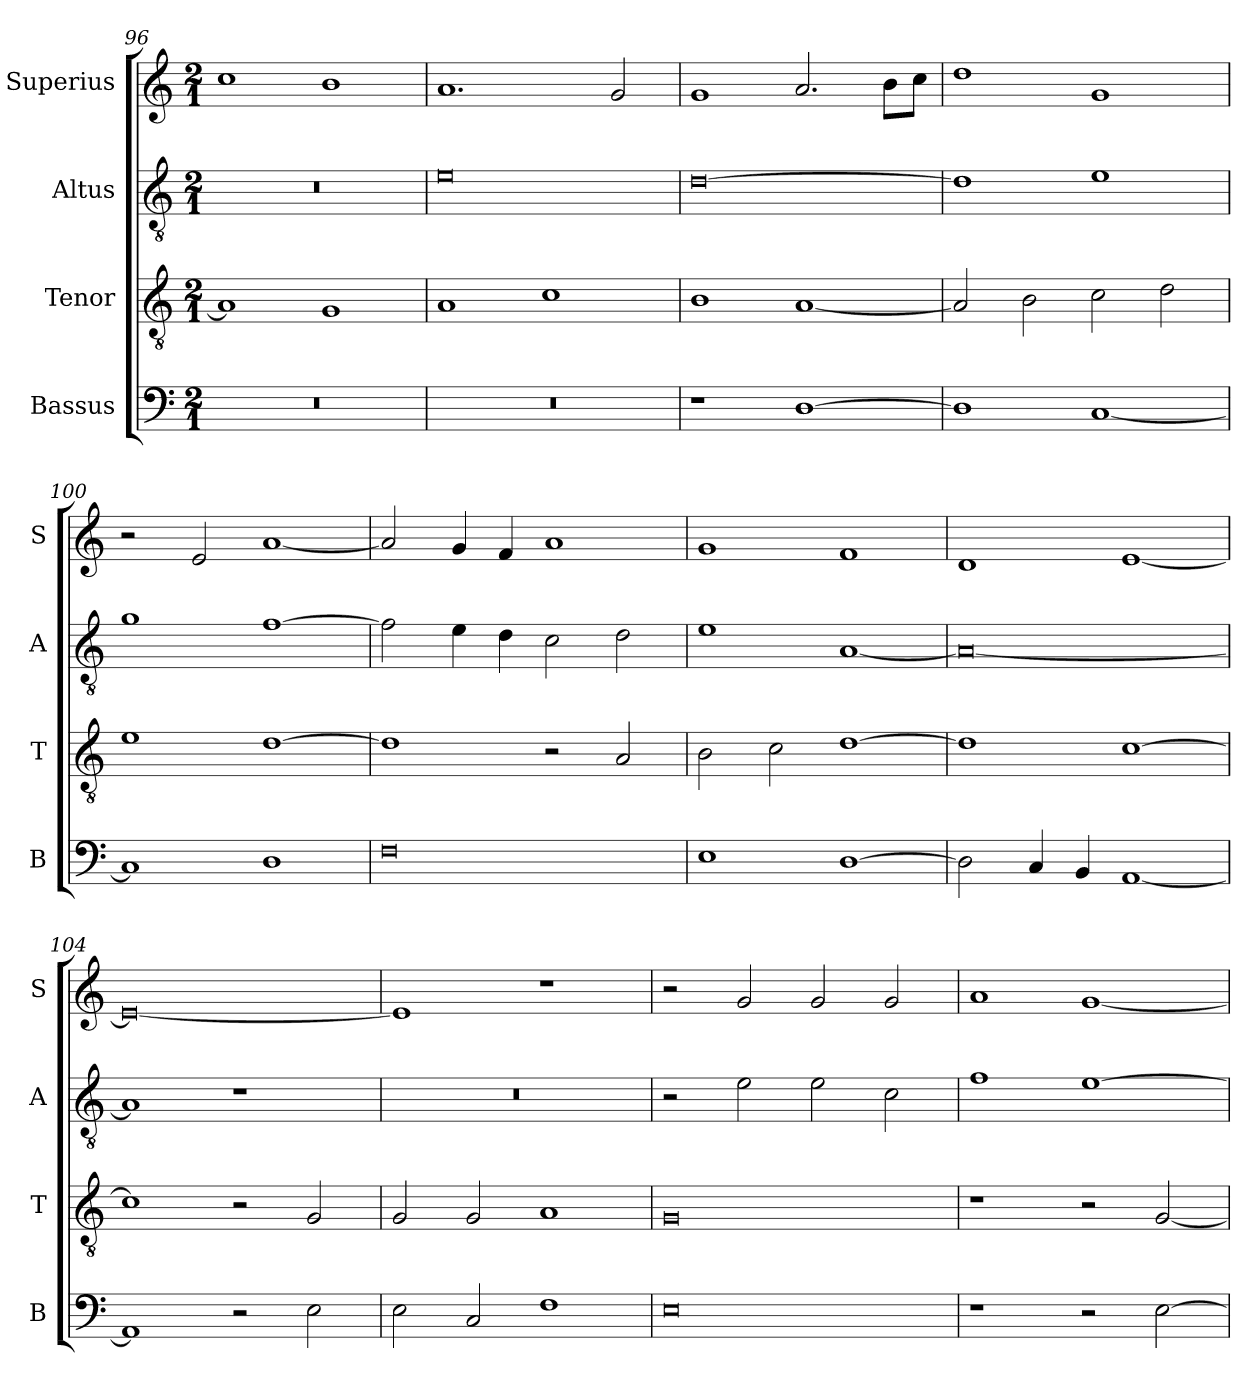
**kern	**kern	**kern	**kern
*part4	*part3	*part2	*part1
*staff4	*staff3	*staff2	*staff1
*I"Bassus	*I"Tenor	*I"Altus	*I"Superius
*I'B	*I'T	*I'A	*I'S
*clefF4	*clefGv2	*clefGv2	*clefG2
*k[]	*k[]	*k[]	*k[]
*C:	*C:	*C:	*C:
*M2/1	*M2/1	*M2/1	*M2/1
=96	=96	=96	=96
0r	1A]	0r	1cc
.	1G	.	1b
=97	=97	=97	=97
0r	1A	0e	1.a
.	1c	.	.
.	.	.	2g
=98	=98	=98	=98
1r	1B	[0d	1g
[1D	[1A	.	2.a
.	.	.	8bL
.	.	.	8ccJ
=99	=99	=99	=99
1D]	2A]	1d]	1dd
.	2B	.	.
[1C	2c	1e	1g
.	2d	.	.
=100	=100	=100	=100
1C]	1e	1g	2r
.	.	.	2e
1D	[1d	[1f	[1a
=101	=101	=101	=101
0F	1d]	2f]	2a]
.	.	4e	4g
.	.	4d	4f
.	2r	2c	1a
.	2A	2d	.
=102	=102	=102	=102
1E	2B	1e	1g
.	2c	.	.
[1D	[1d	[1A	1f
=103	=103	=103	=103
2D]	1d]	0A_	1d
4C	.	.	.
4BB	.	.	.
[1AA	[1c	.	[1e
=104	=104	=104	=104
1AA]	1c]	1A]	0e_
2r	2r	1r	.
2E	2G	.	.
=105	=105	=105	=105
2E	2G	0r	1e]
2C	2G	.	.
1F	1A	.	1r
=106	=106	=106	=106
0E	0G	2r	2r
.	.	2e	2g
.	.	2e	2g
.	.	2c	2g
=107	=107	=107	=107
1r	1r	1f	1a
2r	2r	[1e	[1g
[2E	[2G	.	.
=	=	=	=
*-	*-	*-	*-
